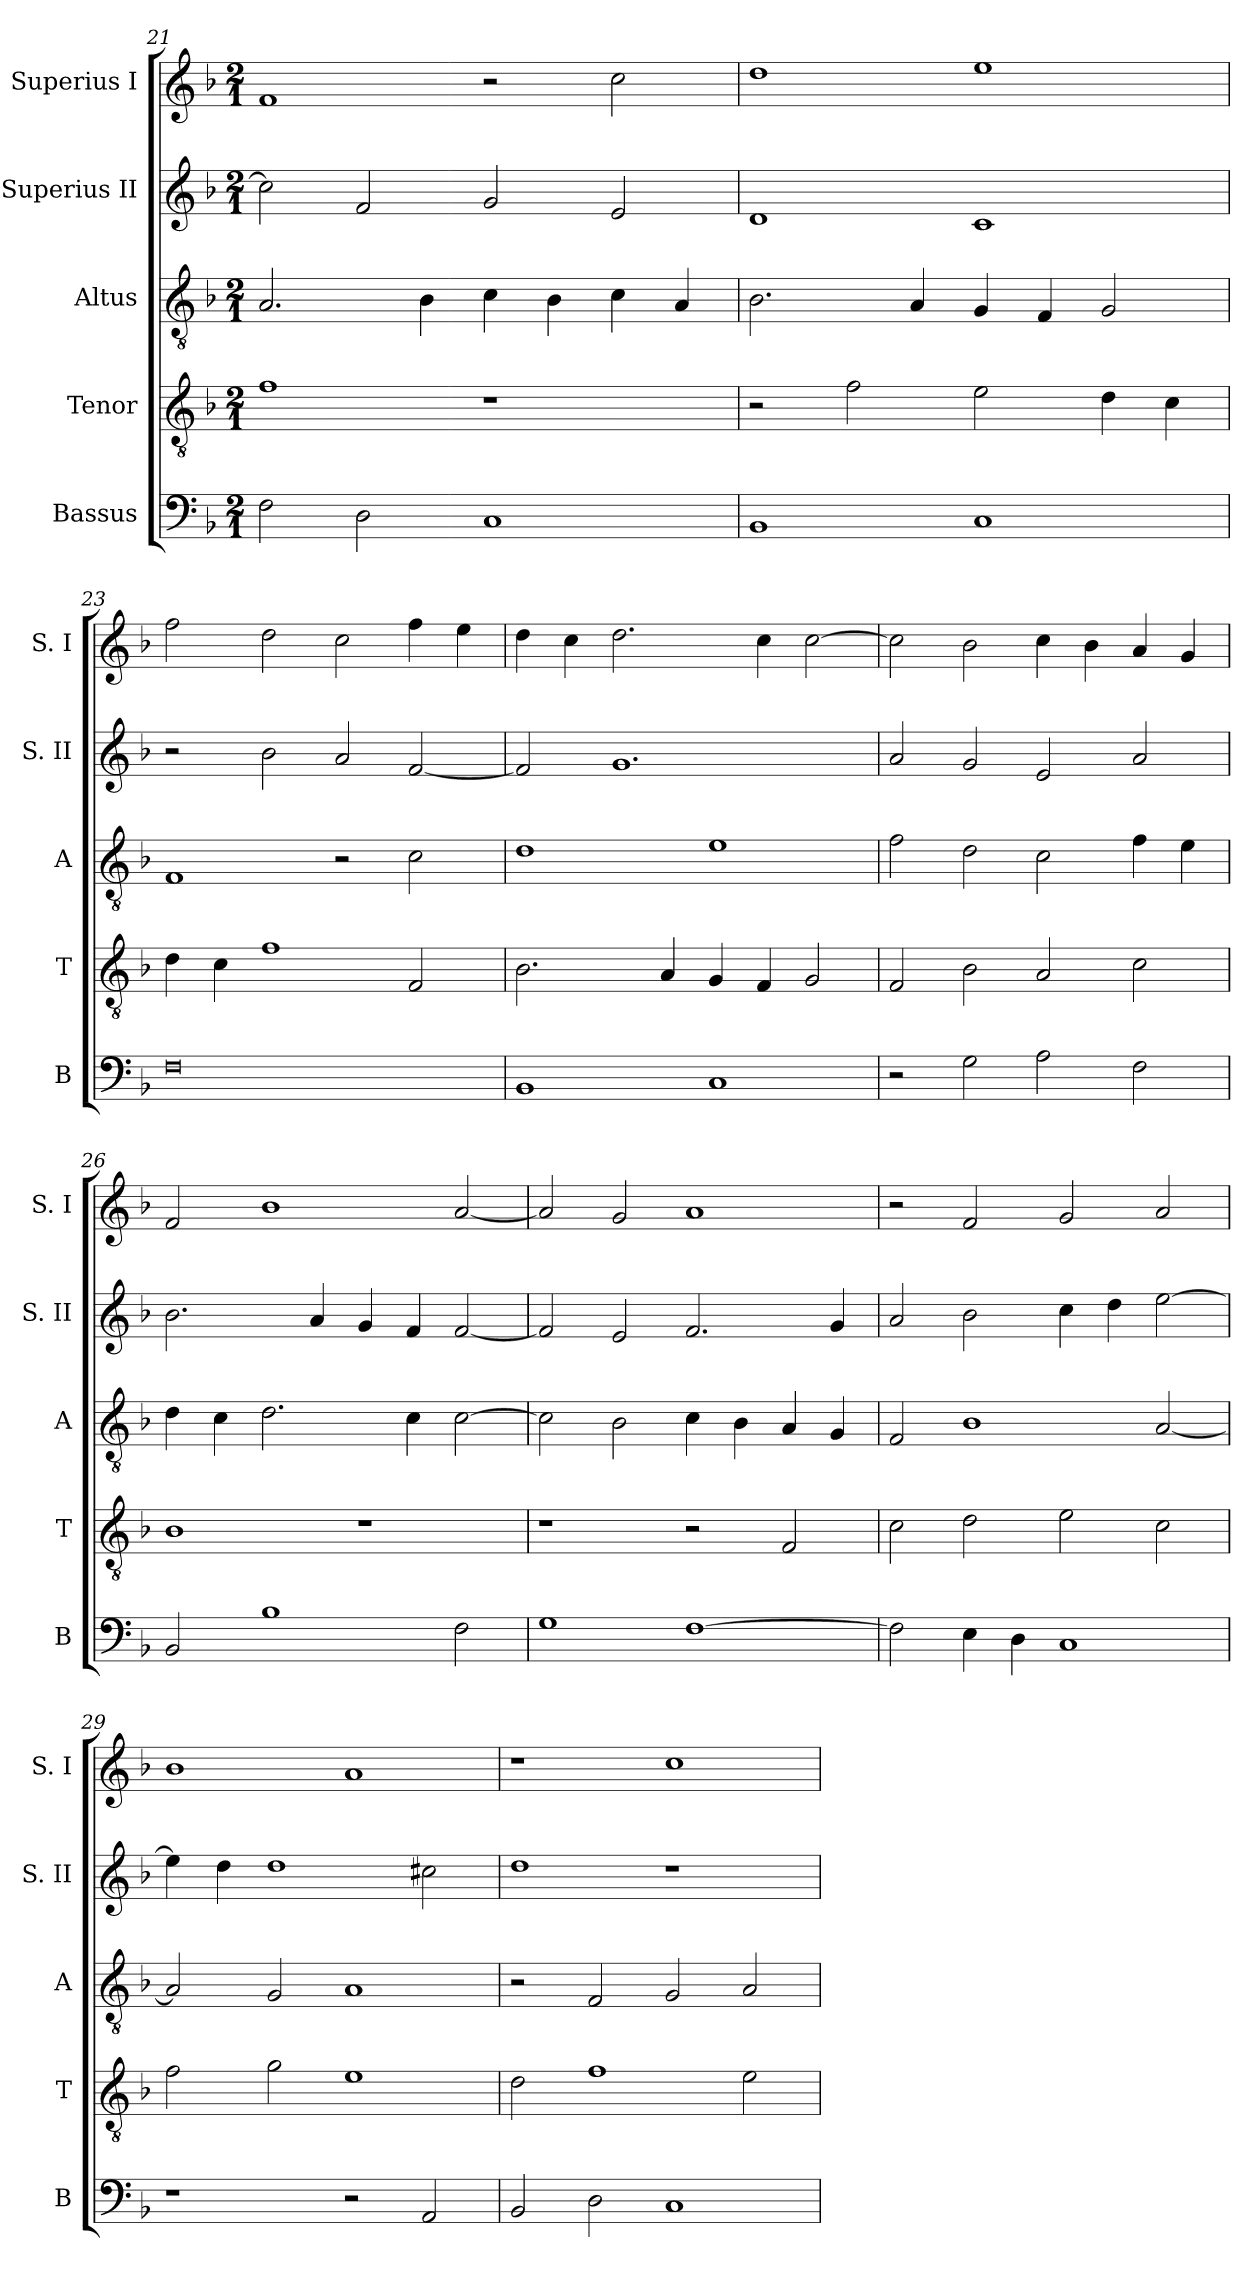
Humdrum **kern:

**kern	**kern	**kern	**kern	**kern
*part5	*part4	*part3	*part2	*part1
*staff5	*staff4	*staff3	*staff2	*staff1
*I"Bassus	*I"Tenor	*I"Altus	*I"Superius II	*I"Superius I
*I'B	*I'T	*I'A	*I'S. II	*I'S. I
*clefF4	*clefGv2	*clefGv2	*clefG2	*clefG2
*k[b-]	*k[b-]	*k[b-]	*k[b-]	*k[b-]
*F:	*F:	*F:	*F:	*F:
*M2/1	*M2/1	*M2/1	*M2/1	*M2/1
=21	=21	=21	=21	=21
2F	1f	2.A	2cc]	1f
2D	.	.	2f	.
.	.	4B-	.	.
1C	1r	4c	2g	2r
.	.	4B-	.	.
.	.	4c	2e	2cc
.	.	4A	.	.
=22	=22	=22	=22	=22
1BB-	2r	2.B-	1d	1dd
.	2f	.	.	.
.	.	4A	.	.
1C	2e	4G	1c	1ee
.	.	4F	.	.
.	4d	2G	.	.
.	4c	.	.	.
=23	=23	=23	=23	=23
0F	4d	1F	2r	2ff
.	4c	.	.	.
.	1f	.	2b-	2dd
.	.	2r	2a	2cc
.	2F	2c	[2f	4ff
.	.	.	.	4ee
=24	=24	=24	=24	=24
1BB-	2.B-	1d	2f]	4dd
.	.	.	.	4cc
.	.	.	1.g	2.dd
.	4A	.	.	.
1C	4G	1e	.	.
.	4F	.	.	4cc
.	2G	.	.	[2cc
=25	=25	=25	=25	=25
2r	2F	2f	2a	2cc]
2G	2B-	2d	2g	2b-
2A	2A	2c	2e	4cc
.	.	.	.	4b-
2F	2c	4f	2a	4a
.	.	4e	.	4g
=26	=26	=26	=26	=26
2BB-	1B-	4d	2.b-	2f
.	.	4c	.	.
1B-	.	2.d	.	1b-
.	.	.	4a	.
.	1r	.	4g	.
.	.	4c	4f	.
2F	.	[2c	[2f	[2a
=27	=27	=27	=27	=27
1G	1r	2c]	2f]	2a]
.	.	2B-	2e	2g
[1F	2r	4c	2.f	1a
.	.	4B-	.	.
.	2F	4A	.	.
.	.	4G	4g	.
=28	=28	=28	=28	=28
2F]	2c	2F	2a	2r
4E	2d	1B-	2b-	2f
4D	.	.	.	.
1C	2e	.	4cc	2g
.	.	.	4dd	.
.	2c	[2A	[2ee	2a
=29	=29	=29	=29	=29
1r	2f	2A]	4ee]	1b-
.	.	.	4dd	.
.	2g	2G	1dd	.
2r	1e	1A	.	1a
2AA	.	.	2cc#X	.
=30	=30	=30	=30	=30
2BB-	2d	2r	1dd	1r
2D	1f	2F	.	.
1C	.	2G	1r	1cc
.	2e	2A	.	.
=	=	=	=	=
*-	*-	*-	*-	*-
